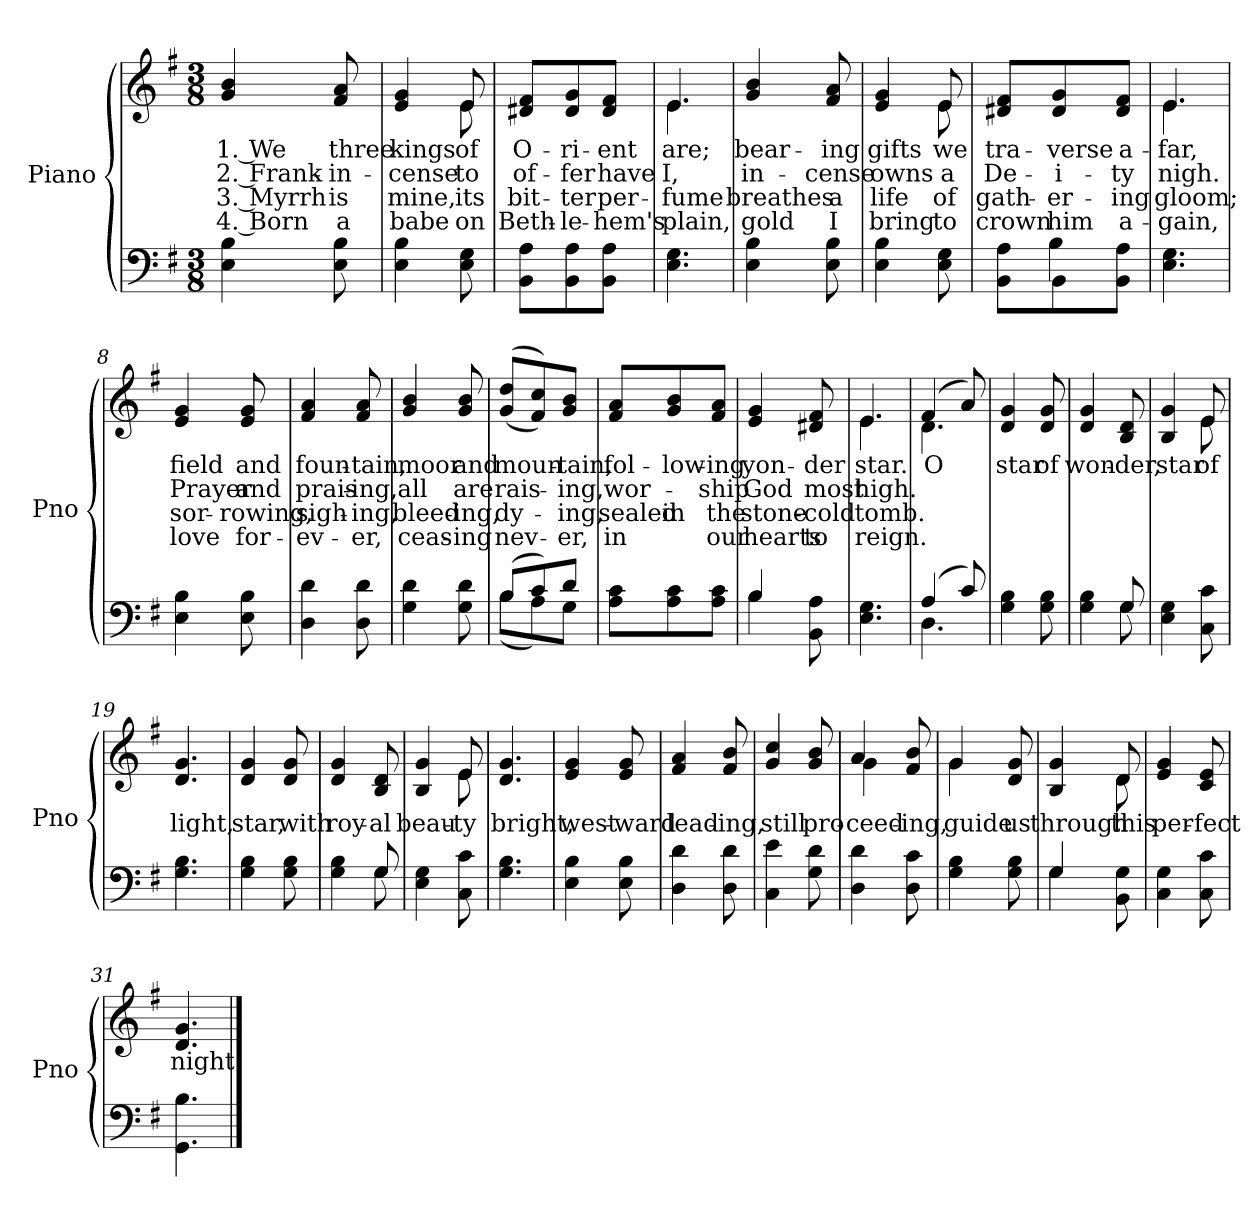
**kern	**kern	**text	**text	**text	**text
*part2	*part1	*part1	*part1	*part1	*part1
*staff2	*staff1	*staff1	*staff1	*staff1	*staff1
*I"Piano	*I"Piano	*	*	*	*
*I'Pno	*I'Pno	*	*	*	*
*clefF4	*clefG2	*	*	*	*
*k[f#]	*k[f#]	*	*	*	*
*M3/8	*M3/8	*	*	*	*
*MM81	*MM81	*	*	*	*
=	=	=	=	=	=
!	!	!LO:LY:b	!LO:LY:b	!LO:LY:b	!LO:LY:b
4E\ 4B\	4g/ 4b/	1. We	2. Frank-	3. Myrrh	4. Born
!	!	!LO:LY:b	!LO:LY:b	!LO:LY:b	!LO:LY:b
8E\ 8B\	8f#/ 8a/	three	-in-	is	a
=1	=1	=1	=1	=1	=1
!	!	!LO:LY:b	!LO:LY:b	!LO:LY:b	!LO:LY:b
*	*^	*	*	*	*
4E\ 4B\	4e/ 4g/	4ryy	kings	-cense	mine,	babe
!	!	!	!LO:LY:b	!LO:LY:b	!LO:LY:b	!LO:LY:b
8E\ 8G\	8e/	8e\	of	to	its	on
=2	=2	=2	=2	=2	=2	=2
!	!	!	!LO:LY:b	!LO:LY:b	!LO:LY:b	!LO:LY:b
*	*v	*v	*	*	*	*
8BB\ 8A\L	8d#X/ 8f#/L	O-	of-	bit-	Beth-
!	!	!LO:LY:b	!LO:LY:b	!LO:LY:b	!LO:LY:b
8BB\ 8A\	8d#/ 8g/	-ri-	-fer	-ter	-le-
!	!	!LO:LY:b	!LO:LY:b	!LO:LY:b	!LO:LY:b
8BB\ 8A\J	8d#/ 8f#/J	-ent	have	per-	-hem's
=3	=3	=3	=3	=3	=3
!	!	!LO:LY:b	!LO:LY:b	!LO:LY:b	!LO:LY:b
*	*^	*	*	*	*
4.E\ 4.G\	4.e/	4.e\	are;	I,	-fume	plain,
=4	=4	=4	=4	=4	=4	=4
!	!	!	!LO:LY:b	!LO:LY:b	!LO:LY:b	!LO:LY:b
*	*v	*v	*	*	*	*
4E\ 4B\	4g/ 4b/	bear-	in-	breathes	gold
!	!	!LO:LY:b	!LO:LY:b	!LO:LY:b	!LO:LY:b
8E\ 8B\	8f#/ 8a/	-ing	-cense	a	I
!!LO:LB:g=z
=5	=5	=5	=5	=5	=5
!	!	!LO:LY:b	!LO:LY:b	!LO:LY:b	!LO:LY:b
*	*^	*	*	*	*
4E\ 4B\	4e/ 4g/	4ryy	gifts	owns	life	bring
!	!	!	!LO:LY:b	!LO:LY:b	!LO:LY:b	!LO:LY:b
8E\ 8G\	8e/	8e\	we	a	of	to
=6	=6	=6	=6	=6	=6	=6
*^	*	*	*	*	*	*
!	!	!	!	!LO:LY:b	!LO:LY:b	!LO:LY:b	!LO:LY:b
*	*	*v	*v	*	*	*	*
8BB\ 8A\L	8ryy	8d#X/ 8f#/L	tra-	De-	gath-	crown
!	!	!	!LO:LY:b	!LO:LY:b	!LO:LY:b	!LO:LY:b
8BB\	4B\	8d#/ 8g/	-verse	-i-	-er-	him
!	!	!	!LO:LY:b	!LO:LY:b	!LO:LY:b	!LO:LY:b
8BB\ 8A\J	.	8d#/ 8f#/J	a-	-ty	-ing	a-
*v	*v	*	*	*	*	*
=7	=7	=7	=7	=7	=7
!	!	!LO:LY:b	!LO:LY:b	!LO:LY:b	!LO:LY:b
*	*^	*	*	*	*
4.E\ 4.G\	4.e/	4.e\	-far,	nigh.	gloom;	-gain,
=8	=8	=8	=8	=8	=8	=8
!	!	!	!LO:LY:b	!LO:LY:b	!LO:LY:b	!LO:LY:b
*	*v	*v	*	*	*	*
4E\ 4B\	4e/ 4g/	field	Prayer	sor-	love
!	!	!LO:LY:b	!LO:LY:b	!LO:LY:b	!LO:LY:b
8E\ 8B\	8e/ 8g/	and	and	-rowing,	for-
=9	=9	=9	=9	=9	=9
!	!	!LO:LY:b	!LO:LY:b	!LO:LY:b	!LO:LY:b
4D\ 4d\	4f#/ 4a/	foun-	prais-	sigh-	-ev-
!	!	!LO:LY:b	!LO:LY:b	!LO:LY:b	!LO:LY:b
8D\ 8d\	8f#/ 8a/	-tain,	-ing,	-ing,	-er,
!!LO:LB:g=z
=10	=10	=10	=10	=10	=10
!	!	!LO:LY:b	!LO:LY:b	!LO:LY:b	!LO:LY:b
4G\ 4d\	4g/ 4b/	moor	all	bleed-	ceas-
!	!	!LO:LY:b	!LO:LY:b	!LO:LY:b	!LO:LY:b
8G\ 8d\	8g/ 8b/	and	are	-ing,	-ing
=11	=11	=11	=11	=11	=11
*^	*	*	*	*	*
!	!	!	!LO:LY:b	!LO:LY:b	!LO:LY:b	!LO:LY:b
(>8B/L	(<8B\L	(<(>8g/ 8dd/L	moun-	rais-	dy-	nev-
8c/)	8A\)	8f#/ 8cc/))	.	.	.	.
!	!	!	!LO:LY:b	!LO:LY:b	!LO:LY:b	!LO:LY:b
8d/J	8G\J	8g/ 8b/J	-tain,	-ing,	-ing,	-er,
=12	=12	=12	=12	=12	=12	=12
!	!	!	!LO:LY:b	!LO:LY:b	!LO:LY:b	!LO:LY:b
*v	*v	*	*	*	*	*
8A\ 8c\L	8f#/ 8a/L	fol-	wor-	sealed	in
!	!	!LO:LY:b	!	!LO:LY:b	!
8A\ 8c\	8g/ 8b/	-low-	.	in	.
!	!	!LO:LY:b	!LO:LY:b	!LO:LY:b	!LO:LY:b
8A\ 8c\J	8f#/ 8a/J	-ing	-ship	the	our
=13	=13	=13	=13	=13	=13
*^	*	*	*	*	*
!	!	!	!LO:LY:b	!LO:LY:b	!LO:LY:b	!LO:LY:b
4B/	4B\	4e/ 4g/	yon-	God	stone-	hearts
!	!	!	!LO:LY:b	!LO:LY:b	!LO:LY:b	!LO:LY:b
8BB\ 8A\	8ryy	8d#X/ 8f#/	-der	most	-cold	to
=14	=14	=14	=14	=14	=14	=14
!	!	!	!LO:LY:b	!LO:LY:b	!LO:LY:b	!LO:LY:b
*v	*v	*^	*	*	*	*
4.E\ 4.G\	4.e/	4.e\	star.	high.	tomb.	reign.
!!LO:PB:g=z	!!
=15	=15	=15	=15	=15	=15	=15
*^	*	*	*	*	*	*
!	!	!	!	!LO:LY:b	!	!	!
(>4A/	4.D\	(>4f#/	4.d\	O	.	.	.
8c/)	.	8a/)	.	.	.	.	.
*v	*v	*	*	*	*	*	*
*	*v	*v	*	*	*	*
=16	=16	=16	=16	=16	=16
!	!	!LO:LY:b	!	!	!
4G\ 4B\	4d/ 4g/	star	.	.	.
!	!	!LO:LY:b	!	!	!
8G\ 8B\	8d/ 8g/	of	.	.	.
=17	=17	=17	=17	=17	=17
*^	*	*	*	*	*
!	!	!	!LO:LY:b	!	!	!
4G\ 4B\	4ryy	4d/ 4g/	won-	.	.	.
!	!	!	!LO:LY:b	!	!	!
8G/	8G\	8B/ 8d/	-der,	.	.	.
=18	=18	=18	=18	=18	=18	=18
!	!	!	!LO:LY:b	!	!	!
*v	*v	*^	*	*	*	*
4E\ 4G\	4B/ 4g/	4ryy	star	.	.	.
!	!	!	!LO:LY:b	!	!	!
8C\ 8c\	8e/	8e\	of	.	.	.
=19	=19	=19	=19	=19	=19	=19
!	!	!	!LO:LY:b	!	!	!
*	*v	*v	*	*	*	*
4.G\ 4.B\	4.d/ 4.g/	light,	.	.	.
!!LO:LB:g=z
=20	=20	=20	=20	=20	=20
!	!	!LO:LY:b	!	!	!
4G\ 4B\	4d/ 4g/	star,	.	.	.
!	!	!LO:LY:b	!	!	!
8G\ 8B\	8d/ 8g/	with	.	.	.
=21	=21	=21	=21	=21	=21
*^	*	*	*	*	*
!	!	!	!LO:LY:b	!	!	!
4G\ 4B\	4ryy	4d/ 4g/	roy-	.	.	.
!	!	!	!LO:LY:b	!	!	!
8G\	8G/	8B/ 8d/	-al	.	.	.
=22	=22	=22	=22	=22	=22	=22
!	!	!	!LO:LY:b	!	!	!
*v	*v	*^	*	*	*	*
4E\ 4G\	4B/ 4g/	4ryy	beau-	.	.	.
!	!	!	!LO:LY:b	!	!	!
8C\ 8c\	8e/	8e\	-ty	.	.	.
=23	=23	=23	=23	=23	=23	=23
!	!	!	!LO:LY:b	!	!	!
*	*v	*v	*	*	*	*
4.G\ 4.B\	4.d/ 4.g/	bright,	.	.	.
=24	=24	=24	=24	=24	=24
!	!	!LO:LY:b	!	!	!
4E\ 4B\	4e/ 4g/	west-	.	.	.
!	!	!LO:LY:b	!	!	!
8E\ 8B\	8e/ 8g/	-ward	.	.	.
=25	=25	=25	=25	=25	=25
!	!	!LO:LY:b	!	!	!
4D\ 4d\	4f#/ 4a/	lead-	.	.	.
!	!	!LO:LY:b	!	!	!
8D\ 8d\	8f#/ 8b/	-ing,	.	.	.
!!LO:LB:g=z
=26	=26	=26	=26	=26	=26
!	!	!LO:LY:b	!	!	!
4C\ 4e\	4g/ 4cc/	still	.	.	.
!	!	!LO:LY:b	!	!	!
8G\ 8d\	8g/ 8b/	pro-	.	.	.
=27	=27	=27	=27	=27	=27
!	!	!LO:LY:b	!	!	!
*	*^	*	*	*	*
4D\ 4d\	4a/	4g\	-ceed-	.	.	.
!	!	!	!LO:LY:b	!	!	!
8D\ 8c\	8f#/ 8b/	8ryy	-ing,	.	.	.
=28	=28	=28	=28	=28	=28	=28
!	!	!	!LO:LY:b	!	!	!
4G\ 4B\	4g/	4g\	guide	.	.	.
!	!	!	!LO:LY:b	!	!	!
8G\ 8B\	8d/ 8g/	8ryy	us	.	.	.
=29	=29	=29	=29	=29	=29	=29
*^	*	*	*	*	*	*
!	!	!	!	!LO:LY:b	!	!	!
4G/	4G\	4B/ 4g/	4ryy	through	.	.	.
!	!	!	!	!LO:LY:b	!	!	!
8BB\ 8G\	8ryy	8d/	8d\	this	.	.	.
=30	=30	=30	=30	=30	=30	=30	=30
!	!	!	!	!LO:LY:b	!	!	!
*v	*v	*	*	*	*	*	*
*	*v	*v	*	*	*	*
4C\ 4G\	4e/ 4g/	per-	.	.	.
!	!	!LO:LY:b	!	!	!
8C\ 8c\	8c/ 8e/	-fect	.	.	.
=31	=31	=31	=31	=31	=31
!	!	!LO:LY:b	!	!	!
4.GG\ 4.B\	4.d/ 4.g/	night.	.	.	.
==	==	==	==	==	==
*-	*-	*-	*-	*-	*-
